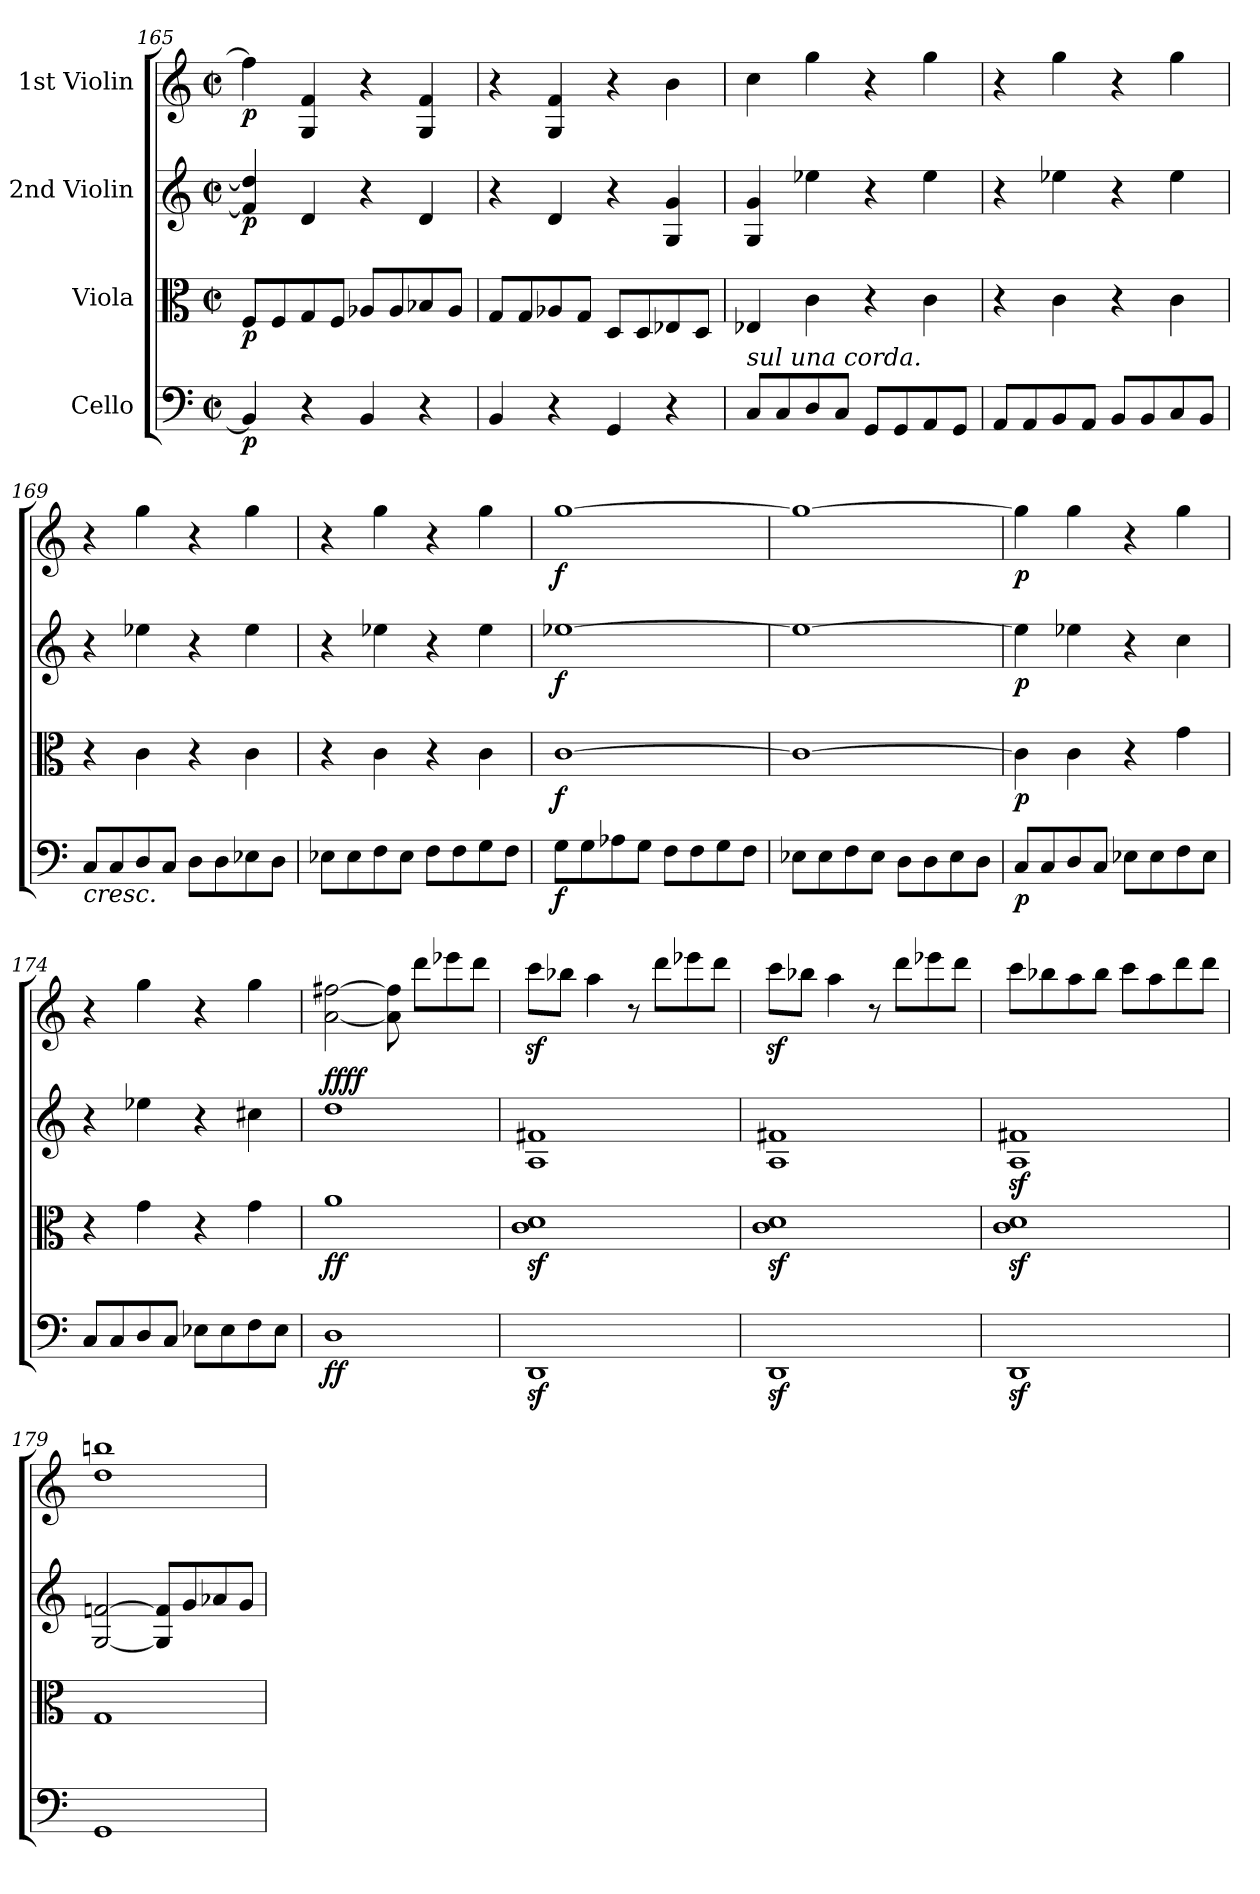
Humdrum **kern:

**kern	**dynam	**kern	**dynam	**kern	**dynam	**kern	**dynam
*part4	*part4	*part3	*part3	*part2	*part2	*part1	*part1
*staff4	*staff4	*staff3	*staff3	*staff2	*staff2	*staff1	*staff1
*I"Cello	*	*I"Viola	*	*I"2nd Violin	*	*I"1st Violin	*
!!LO:PB:g=z
*clefF4	*	*clefC3	*	*clefG2	*	*clefG2	*
*k[]	*	*k[]	*	*k[]	*	*k[]	*
*M2/2	*	*M2/2	*	*M2/2	*	*M2/2	*
*met(c|)	*	*met(c|)	*	*met(c|)	*	*met(c|)	*
=165	=165	=165	=165	=165	=165	=165	=165
!	!LO:DY:b	!	!LO:DY:b	!	!LO:DY:b	!	!LO:DY:b
4BB/]	p	8F/L	p	4f/] 4dd/]	p	4ff\]	p
.	.	8F/	.	.	.	.	.
4r	.	8G/	.	4d/	.	4G/ 4f/	.
.	.	8F/J	.	.	.	.	.
4BB/	.	8A-X/L	.	4r	.	4r	.
.	.	8A-/	.	.	.	.	.
4r	.	8B-X/	.	4d/	.	4G/ 4f/	.
.	.	8A-/J	.	.	.	.	.
=166	=166	=166	=166	=166	=166	=166	=166
4BB/	.	8G/L	.	4r	.	4r	.
.	.	8G/	.	.	.	.	.
4r	.	8A-X/	.	4d/	.	4G/ 4f/	.
.	.	8G/J	.	.	.	.	.
4GG/	.	8D/L	.	4r	.	4r	.
.	.	8D/	.	.	.	.	.
4r	.	8E-X/	.	4G/ 4g/	.	4b\	.
.	.	8D/J	.	.	.	.	.
=167	=167	=167	=167	=167	=167	=167	=167
!LO:TX:a:i:t=sul una corda.	!	!	!	!	!	!	!
8C/L	.	4E-X/	.	4G/ 4g/	.	4cc\	.
8C/	.	.	.	.	.	.	.
8D/	.	4c\	.	4ee-X\	.	4gg\	.
8C/J	.	.	.	.	.	.	.
8GG/L	.	4r	.	4r	.	4r	.
8GG/	.	.	.	.	.	.	.
8AA/	.	4c\	.	4ee-\	.	4gg\	.
8GG/J	.	.	.	.	.	.	.
=168	=168	=168	=168	=168	=168	=168	=168
8AA/L	.	4r	.	4r	.	4r	.
8AA/	.	.	.	.	.	.	.
8BB/	.	4c\	.	4ee-X\	.	4gg\	.
8AA/J	.	.	.	.	.	.	.
8BB/L	.	4r	.	4r	.	4r	.
8BB/	.	.	.	.	.	.	.
8C/	.	4c\	.	4ee-\	.	4gg\	.
8BB/J	.	.	.	.	.	.	.
!!LO:LB:g=z
=169	=169	=169	=169	=169	=169	=169	=169
!LO:TX:b:i:t=cresc.	!	!	!	!	!	!	!
8C/L	.	4r	.	4r	.	4r	.
8C/	.	.	.	.	.	.	.
8D/	.	4c\	.	4ee-X\	.	4gg\	.
8C/J	.	.	.	.	.	.	.
8D\L	.	4r	.	4r	.	4r	.
8D\	.	.	.	.	.	.	.
8E-X\	.	4c\	.	4ee-\	.	4gg\	.
8D\J	.	.	.	.	.	.	.
=170	=170	=170	=170	=170	=170	=170	=170
8E-X\L	.	4r	.	4r	.	4r	.
8E-\	.	.	.	.	.	.	.
8F\	.	4c\	.	4ee-X\	.	4gg\	.
8E-\J	.	.	.	.	.	.	.
8F\L	.	4r	.	4r	.	4r	.
8F\	.	.	.	.	.	.	.
8G\	.	4c\	.	4ee-\	.	4gg\	.
8F\J	.	.	.	.	.	.	.
=171	=171	=171	=171	=171	=171	=171	=171
!	!LO:DY:b	!	!LO:DY:b	!	!LO:DY:b	!	!LO:DY:b
8G\L	f	[1c	f	[1ee-X	f	[1gg	f
8G\	.	.	.	.	.	.	.
8A-X\	.	.	.	.	.	.	.
8G\J	.	.	.	.	.	.	.
8F\L	.	.	.	.	.	.	.
8F\	.	.	.	.	.	.	.
8G\	.	.	.	.	.	.	.
8F\J	.	.	.	.	.	.	.
=172	=172	=172	=172	=172	=172	=172	=172
8E-X\L	.	1c_	.	1ee-_	.	1gg_	.
8E-\	.	.	.	.	.	.	.
8F\	.	.	.	.	.	.	.
8E-\J	.	.	.	.	.	.	.
8D\L	.	.	.	.	.	.	.
8D\	.	.	.	.	.	.	.
8E-\	.	.	.	.	.	.	.
8D\J	.	.	.	.	.	.	.
!!LO:LB:g=z
=173	=173	=173	=173	=173	=173	=173	=173
!	!LO:DY:b	!	!LO:DY:b	!	!LO:DY:b	!	!LO:DY:b
8C/L	p	4c\]	p	4ee-\]	p	4gg\]	p
8C/	.	.	.	.	.	.	.
8D/	.	4c\	.	4ee-X\	.	4gg\	.
8C/J	.	.	.	.	.	.	.
8E-X\L	.	4r	.	4r	.	4r	.
8E-\	.	.	.	.	.	.	.
8F\	.	4g\	.	4cc\	.	4gg\	.
8E-\J	.	.	.	.	.	.	.
=174	=174	=174	=174	=174	=174	=174	=174
8C/L	.	4r	.	4r	.	4r	.
8C/	.	.	.	.	.	.	.
8D/	.	4g\	.	4ee-X\	.	4gg\	.
8C/J	.	.	.	.	.	.	.
8E-X\L	.	4r	.	4r	.	4r	.
8E-\	.	.	.	.	.	.	.
8F\	.	4g\	.	4cc#X\	.	4gg\	.
8E-\J	.	.	.	.	.	.	.
=175	=175	=175	=175	=175	=175	=175	=175
!	!LO:DY:b	!	!LO:DY:b	!	!LO:DY:b	!	!
!	!	!	!	!	!LO:DY:n=1:a	!	!
1D	ff	1a	ff	1dd	ff ff	[2a\ [2ff#X\	.
.	.	.	.	.	.	8a\] 8ff#\]	.
.	.	.	.	.	.	8ddd\L	.
.	.	.	.	.	.	8eee-X\	.
.	.	.	.	.	.	8ddd\J	.
=176	=176	=176	=176	=176	=176	=176	=176
1DDz<	.	1cz> 1dz>	.	1A 1f#X	.	8cccz<\L	.
.	.	.	.	.	.	8bb-X\J	.
.	.	.	.	.	.	4aa\	.
.	.	.	.	.	.	8r	.
.	.	.	.	.	.	8ddd\L	.
.	.	.	.	.	.	8eee-X\	.
.	.	.	.	.	.	8ddd\J	.
!!LO:PB:g=z
=177	=177	=177	=177	=177	=177	=177	=177
1DDz<	.	1cz> 1dz>	.	1A 1f#X	.	8cccz<\L	.
.	.	.	.	.	.	8bb-X\J	.
.	.	.	.	.	.	4aa\	.
.	.	.	.	.	.	8r	.
.	.	.	.	.	.	8ddd\L	.
.	.	.	.	.	.	8eee-X\	.
.	.	.	.	.	.	8ddd\J	.
!!LO:LB:g=z
=178	=178	=178	=178	=178	=178	=178	=178
1DDz<	.	1cz< 1dz<	.	1Az< 1f#Xz<	.	8ccc\L	.
.	.	.	.	.	.	8bb-X\	.
.	.	.	.	.	.	8aa\	.
.	.	.	.	.	.	8bb-\J	.
.	.	.	.	.	.	8ccc\L	.
.	.	.	.	.	.	8aa\	.
.	.	.	.	.	.	8ddd\	.
.	.	.	.	.	.	8ddd\J	.
=179	=179	=179	=179	=179	=179	=179	=179
1GG	.	1G	.	[2G/ [2fn/	.	1dd 1bbn	.
.	.	.	.	8G/] 8f/]L	.	.	.
.	.	.	.	8g/	.	.	.
.	.	.	.	8a-X/	.	.	.
.	.	.	.	8g/J	.	.	.
=	=	=	=	=	=	=	=
*-	*-	*-	*-	*-	*-	*-	*-
